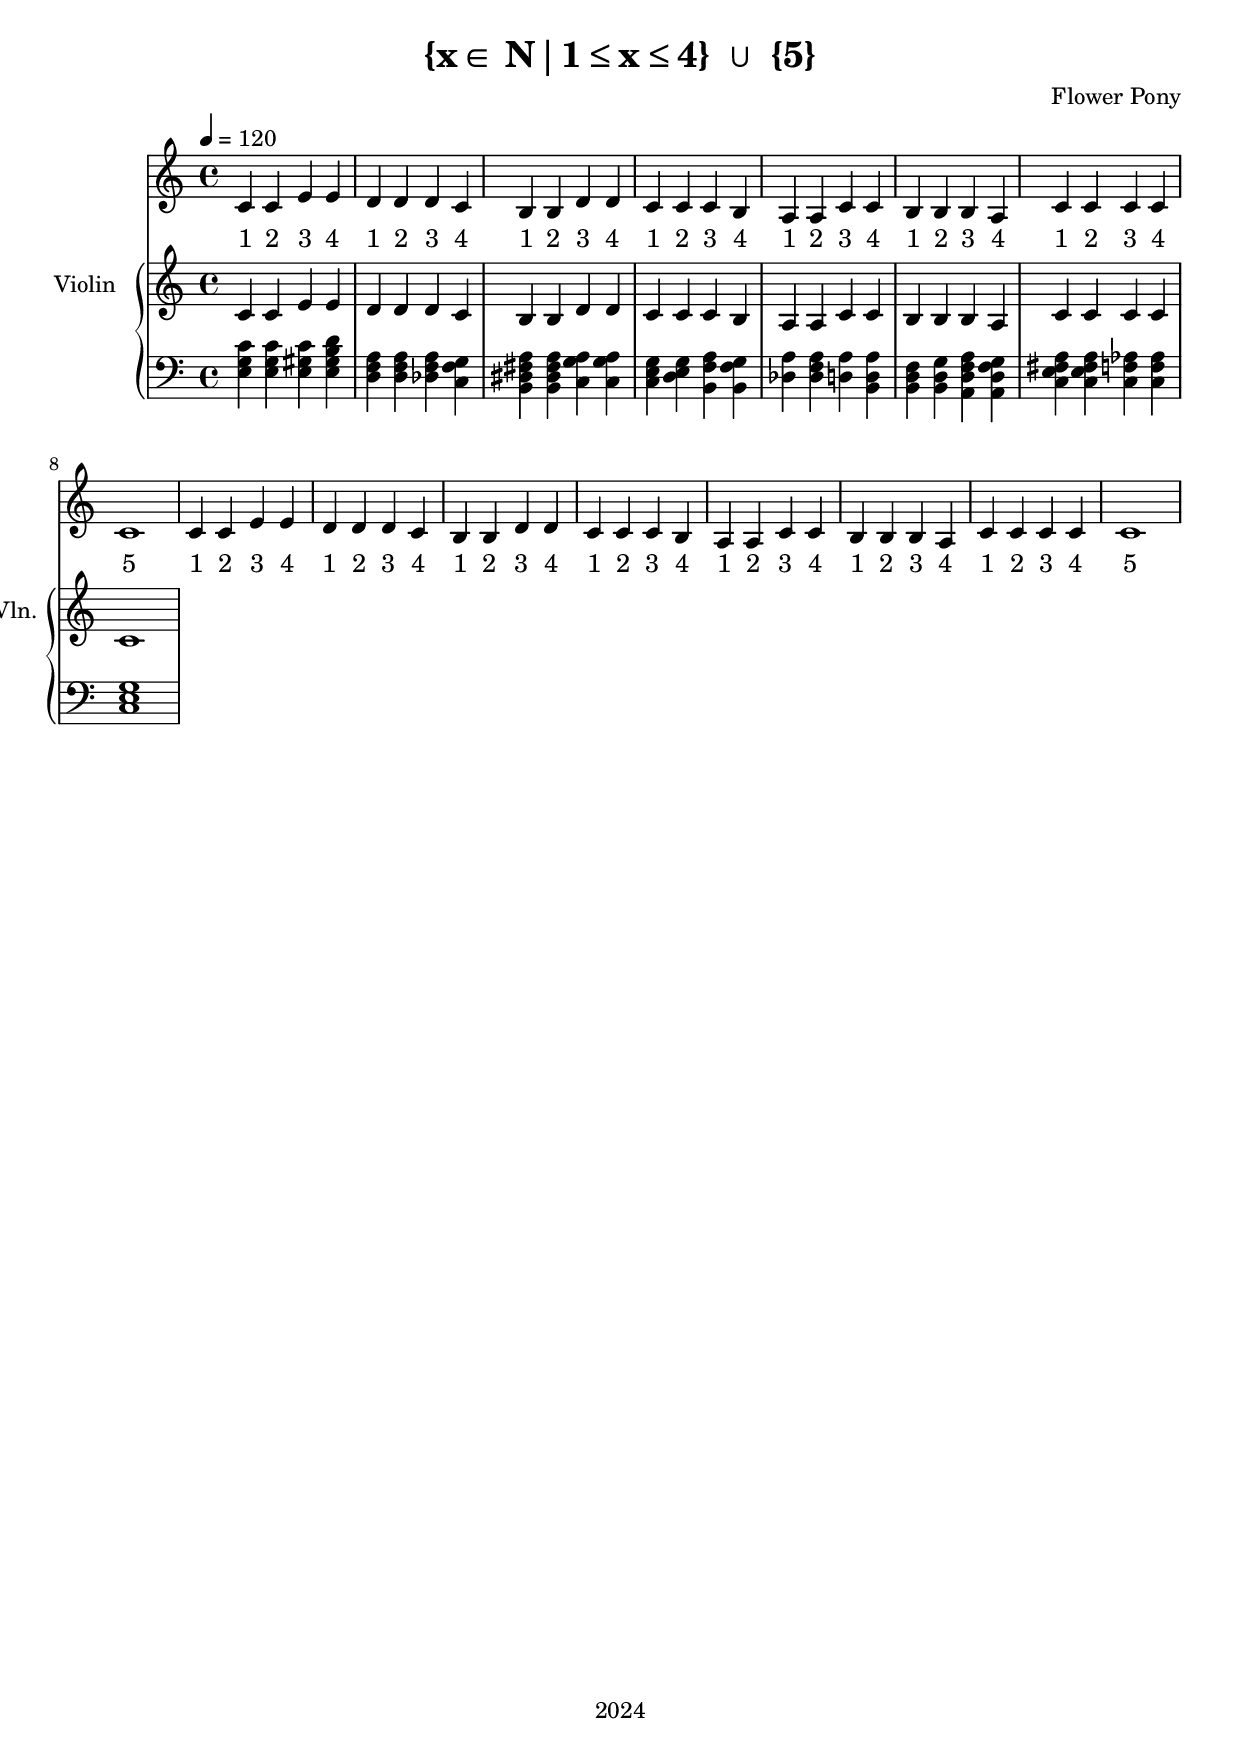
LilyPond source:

\version "2.21.0"

\header {
 date = "2024"
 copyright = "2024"
 title = "{x∈ N∣1≤x≤4} ∪ {5}"
 composer = "Flower Pony"
}

lyricsPattern =  \lyricmode {
  "1"4 "2"4 "3"4 "4"4
}

lyricsSection = \lyricmode { \lyricsPattern  
                                \lyricsPattern 
                                \lyricsPattern 
                                \lyricsPattern 
                                \lyricsPattern
                                \lyricsPattern
                                \lyricsPattern
                                "5"1  } 

melodyPattern = { c'4 c'4 e'4 e'4 
                  d'4 d'4 d'4 c'4 
                                          b4  b4  d'4 d'4 
                                          c'4 c'4 c'4 b4 
                                          a4  a4  c'4 c'4 
                                          b4  b4  b4  a4
                                          c'4  c'4  c'4  c'4
                                          c'1 }


\book {
  \score {
  <<
    \new Staff = "singer" <<
      \new Voice = "vocal" { \time 4/4  \melodyPattern
                                        \melodyPattern }
      \addlyrics { \time 4/4 

                    \lyricsSection
                    \lyricsSection }
                            
    >>
\new PianoStaff = "piano" <<
      \new Staff = "upper" \with {
  instrumentName = "Violin "
  shortInstrumentName = "Vln. "
}
{
        \set Staff.midiInstrument = "glockenspiel"
        \tempo 4 = 120 % This sets the quarter note (crotchet) to 120 BPM

       \clef treble 
        \time 4/4 


                                        { c'4 c'4 e'4 e'4 
                                          d'4 d'4 d'4 c'4 
                                          b4  b4  d'4 d'4 
                                          c'4 c'4 c'4 b4 
                                          a4  a4  c'4 c'4 
                                          b4  b4  b4  a4
                                          c'4  c'4  c'4  c'4
                                          c'1}
      }
      \new Staff = "lower" { 
        \set Staff.midiInstrument = "flute"
        \tempo 4 = 120 % This sets the quarter note (crotchet) to 120 BPM

        \clef bass 
        \time 4/4 { 
          <e g c'>4 <e g c'>4 <e gis c'>4 <e gis b d'>4
          <d f a>4 <d f a>4  <des f a>4 <c f g>4
          <b, dis fis a>4 <b, dis fis a>4 <c g a>4 <c g a>4
          <c e g>4 <d e g>4 <b, f a>4 <b, f g>4 
          <a des>4 <a f des>4 <a d>4 <b, a d>4 
          <b, d f>4 <b, d g>4 <a, d f a>4 <a, d f g>4
          <c e fis a>4 <c e fis a>4 <c f aes>4 <c f aes>4
          <c e g>1} 
      }
    >>


  >>
  \layout { }
  \midi { }
  }
}
